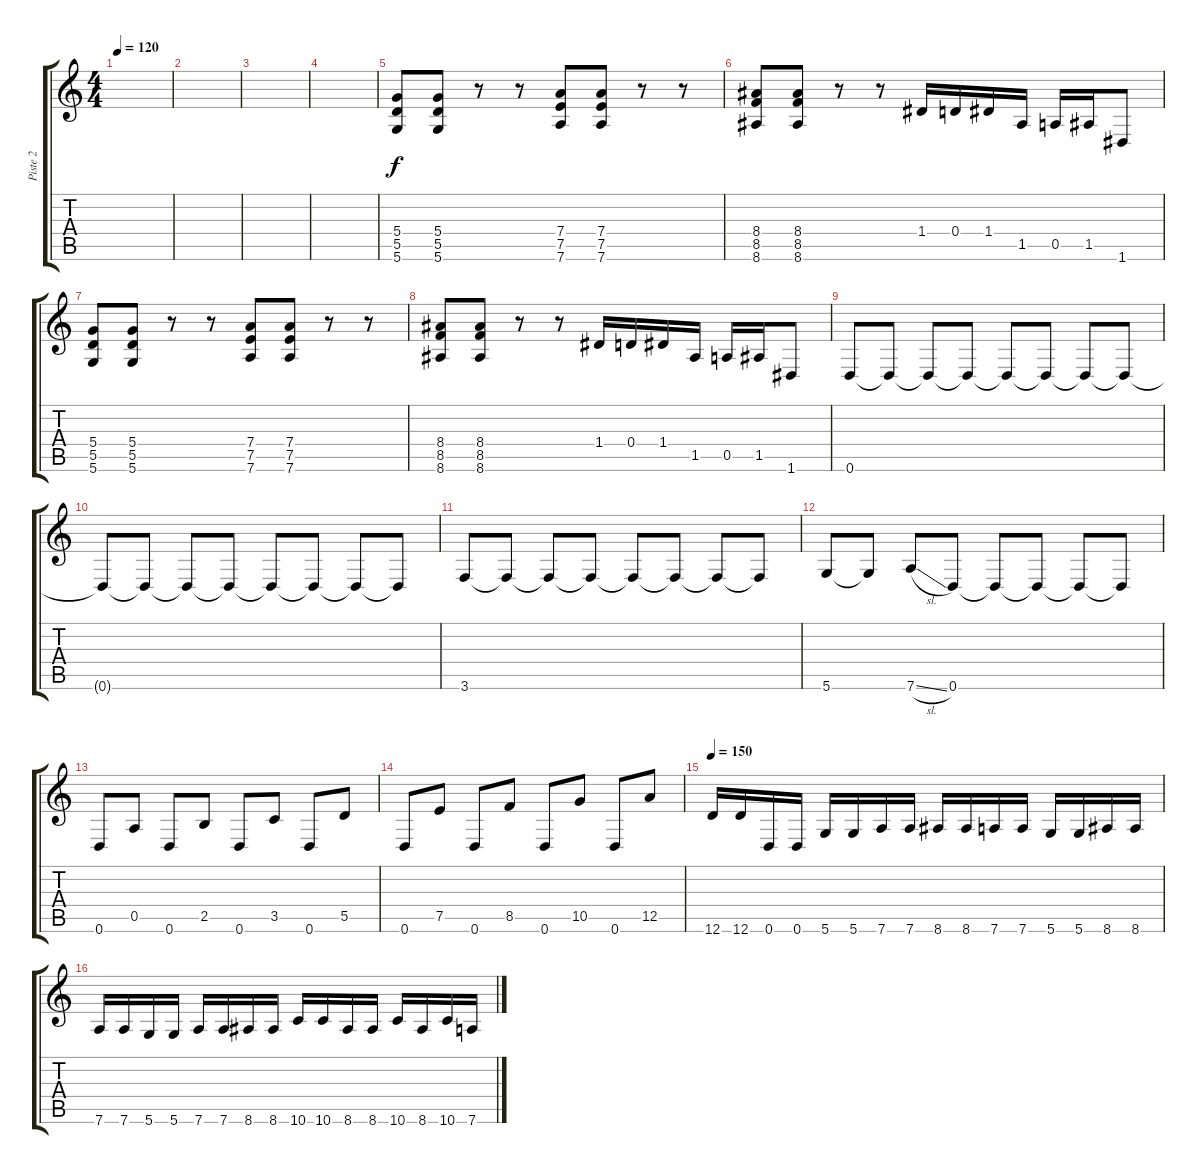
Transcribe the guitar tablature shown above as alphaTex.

\track ("Piste 2" "Piste 2") {instrument distortionguitar}
\staff {score tabs}
\tuning (E4 B3 G3 D3 A2 D2) {hide}
\ts (4 4)
\tempo 120
\clef g2
\ks c
|
|
|
|
(5.4 5.5 5.6).8 (5.4 5.5 5.6).8 r.8 r.8 (7.4 7.5 7.6).8 (7.4 7.5 7.6).8 r.8 r.8 |
(8.4 8.5 8.6).8 (8.4 8.5 8.6).8 r.8 r.8 1.4.16 0.4.16 1.4.16 1.5.16 0.5.16 1.5.16 1.6.8 |
(5.4 5.5 5.6).8 (5.4 5.5 5.6).8 r.8 r.8 (7.4 7.5 7.6).8 (7.4 7.5 7.6).8 r.8 r.8 |
(8.4 8.5 8.6).8 (8.4 8.5 8.6).8 r.8 r.8 1.4.16 0.4.16 1.4.16 1.5.16 0.5.16 1.5.16 1.6.8 |
0.6.8 0.6{t}.8 0.6{t}.8 0.6{t}.8 0.6{t}.8 0.6{t}.8 0.6{t}.8 0.6{t}.8 |
0.6{t}.8 0.6{t}.8 0.6{t}.8 0.6{t}.8 0.6{t}.8 0.6{t}.8 0.6{t}.8 0.6{t}.8 |
3.6.8 3.6{t}.8 3.6{t}.8 3.6{t}.8 3.6{t}.8 3.6{t}.8 3.6{t}.8 3.6{t}.8 |
5.6.8 5.6{t}.8 7.6{sl}.8 0.6.8 0.6{t}.8 0.6{t}.8 0.6{t}.8 0.6{t}.8 |
0.6.8 0.5.8 0.6.8 2.5.8 0.6.8 3.5.8 0.6.8 5.5.8 |
0.6.8 7.5.8 0.6.8 8.5.8 0.6.8 10.5.8 0.6.8 12.5.8 |
\tempo 150
12.6.16 12.6.16 0.6.16 0.6.16 5.6.16 5.6.16 7.6.16 7.6.16 8.6.16 8.6.16 7.6.16 7.6.16 5.6.16 5.6.16 8.6.16 8.6.16 |
7.6.16 7.6.16 5.6.16 5.6.16 7.6.16 7.6.16 8.6.16 8.6.16 10.6.16 10.6.16 8.6.16 8.6.16 10.6.16 8.6.16 10.6.16 7.6.16
